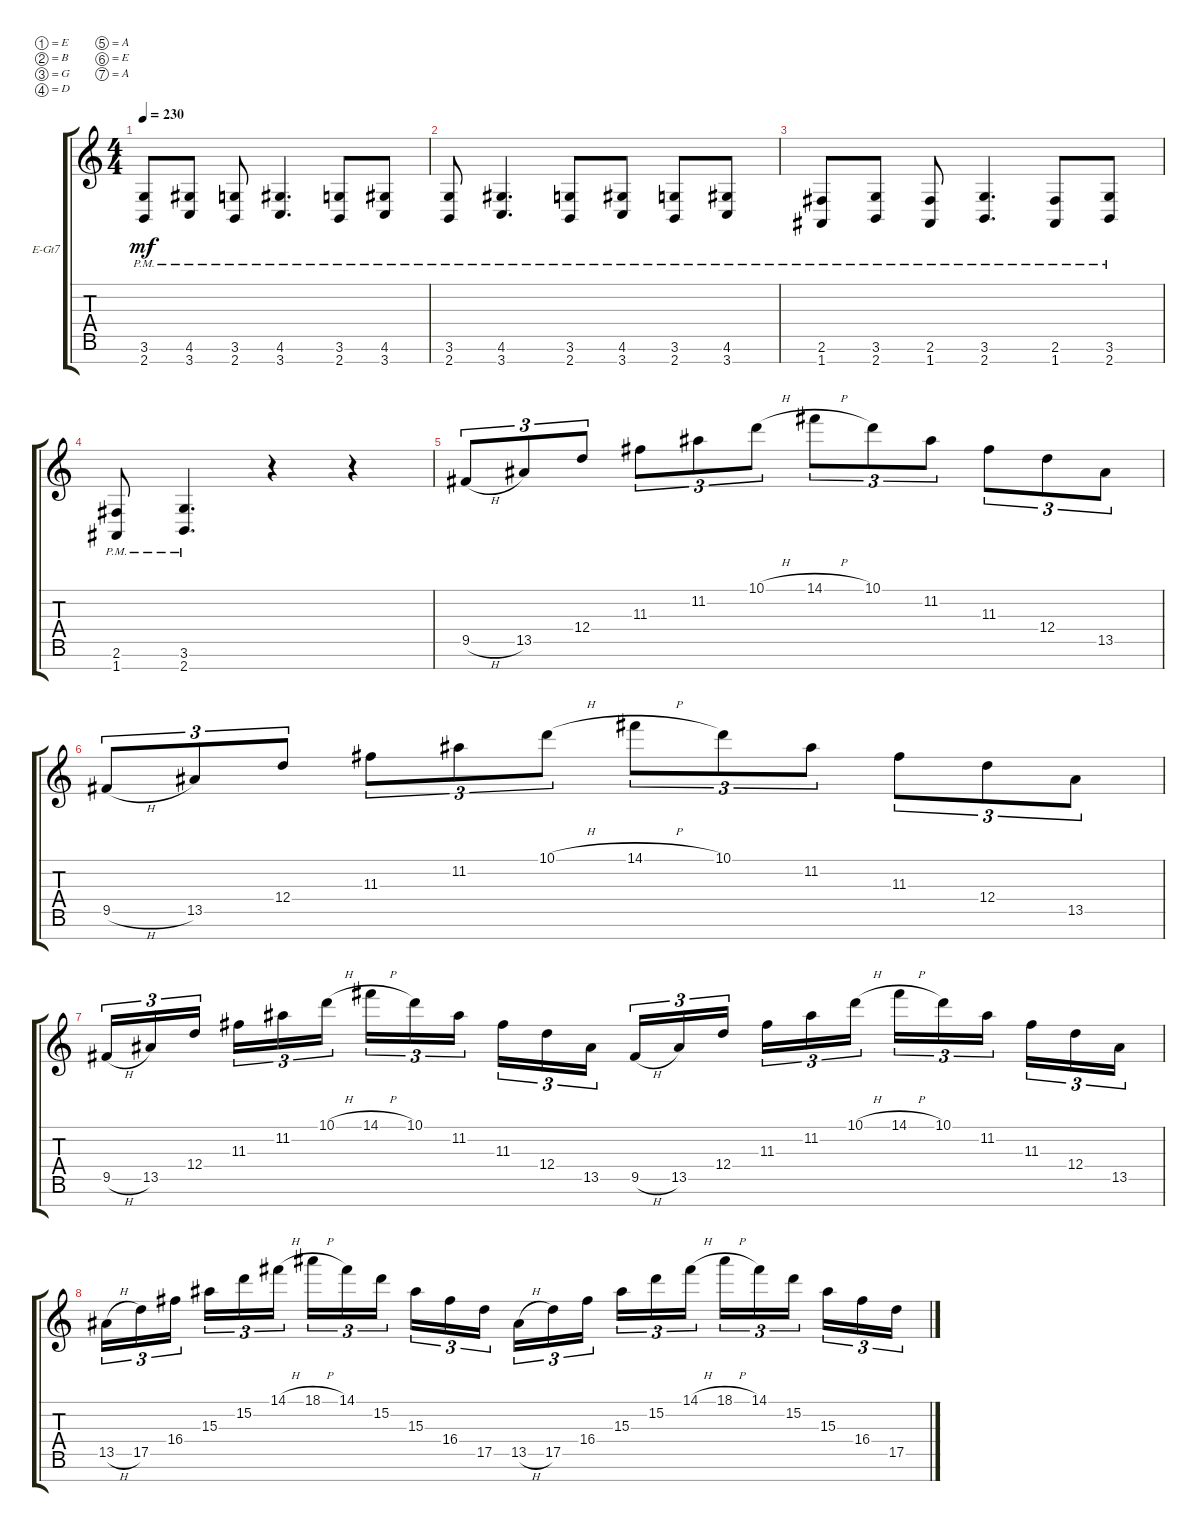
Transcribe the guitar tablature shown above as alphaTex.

\defaultSystemsLayout 4
\bracketExtendMode groupsimilarinstruments
\firstSystemTrackNameOrientation horizontal
\otherSystemsTrackNameOrientation horizontal
\track ("Electric Guitar" "E-Gt7") {instrument distortionguitar}
\staff {score tabs}
\tuning (E4 B3 G3 D3 A2 E2 A1)
\ts (4 4)
\tempo 230
\clef g2
\ks c
(2.7{pm} 3.6{pm}).8{dy mf} (3.7{pm} 4.6{pm}).8 (2.7{pm} 3.6{pm}).8 (3.7{pm} 4.6{pm}).4{d} (2.7{pm} 3.6{pm}).8 (3.7{pm} 4.6{pm}).8 |
(2.7{pm} 3.6{pm}).8 (3.7{pm} 4.6{pm}).4{d} (2.7{pm} 3.6{pm}).8 (3.7{pm} 4.6{pm}).8 (2.7{pm} 3.6{pm}).8 (3.7{pm} 4.6{pm}).8 |
(1.7{pm} 2.6{pm}).8 (2.7{pm} 3.6{pm}).8 (1.7{pm} 2.6{pm}).8 (2.7{pm} 3.6{pm}).4{d} (1.7{pm} 2.6{pm}).8 (2.7{pm} 3.6{pm}).8 |
(1.7{pm} 2.6{pm}).8 (2.7{pm} 3.6{pm}).4{d} r.4 r.4 |
9.5{h}.8{tu (3 2)} 13.5.8{tu (3 2)} 12.4.8{tu (3 2)} 11.3.8{tu (3 2)} 11.2.8{tu (3 2)} 10.1{h}.8{tu (3 2)} 14.1{h}.8{tu (3 2)} 10.1.8{tu (3 2)} 11.2.8{tu (3 2)} 11.3.8{tu (3 2)} 12.4.8{tu (3 2)} 13.5.8{tu (3 2)} |
9.5{h}.8{tu (3 2)} 13.5.8{tu (3 2)} 12.4.8{tu (3 2)} 11.3.8{tu (3 2)} 11.2.8{tu (3 2)} 10.1{h}.8{tu (3 2)} 14.1{h}.8{tu (3 2)} 10.1.8{tu (3 2)} 11.2.8{tu (3 2)} 11.3.8{tu (3 2)} 12.4.8{tu (3 2)} 13.5.8{tu (3 2)} |
9.5{h}.16{tu (3 2)} 13.5.16{tu (3 2)} 12.4.16{tu (3 2)} 11.3.16{tu (3 2)} 11.2.16{tu (3 2)} 10.1{h}.16{tu (3 2)} 14.1{h}.16{tu (3 2)} 10.1.16{tu (3 2)} 11.2.16{tu (3 2)} 11.3.16{tu (3 2)} 12.4.16{tu (3 2)} 13.5.16{tu (3 2)} 9.5{h}.16{tu (3 2)} 13.5.16{tu (3 2)} 12.4.16{tu (3 2)} 11.3.16{tu (3 2)} 11.2.16{tu (3 2)} 10.1{h}.16{tu (3 2)} 14.1{h}.16{tu (3 2)} 10.1.16{tu (3 2)} 11.2.16{tu (3 2)} 11.3.16{tu (3 2)} 12.4.16{tu (3 2)} 13.5.16{tu (3 2)} |
13.5{h}.16{tu (3 2)} 17.5.16{tu (3 2)} 16.4.16{tu (3 2)} 15.3.16{tu (3 2)} 15.2.16{tu (3 2)} 14.1{h}.16{tu (3 2)} 18.1{h}.16{tu (3 2)} 14.1.16{tu (3 2)} 15.2.16{tu (3 2)} 15.3.16{tu (3 2)} 16.4.16{tu (3 2)} 17.5.16{tu (3 2)} 13.5{h}.16{tu (3 2)} 17.5.16{tu (3 2)} 16.4.16{tu (3 2)} 15.3.16{tu (3 2)} 15.2.16{tu (3 2)} 14.1{h}.16{tu (3 2)} 18.1{h}.16{tu (3 2)} 14.1.16{tu (3 2)} 15.2.16{tu (3 2)} 15.3.16{tu (3 2)} 16.4.16{tu (3 2)} 17.5.16{tu (3 2)}
